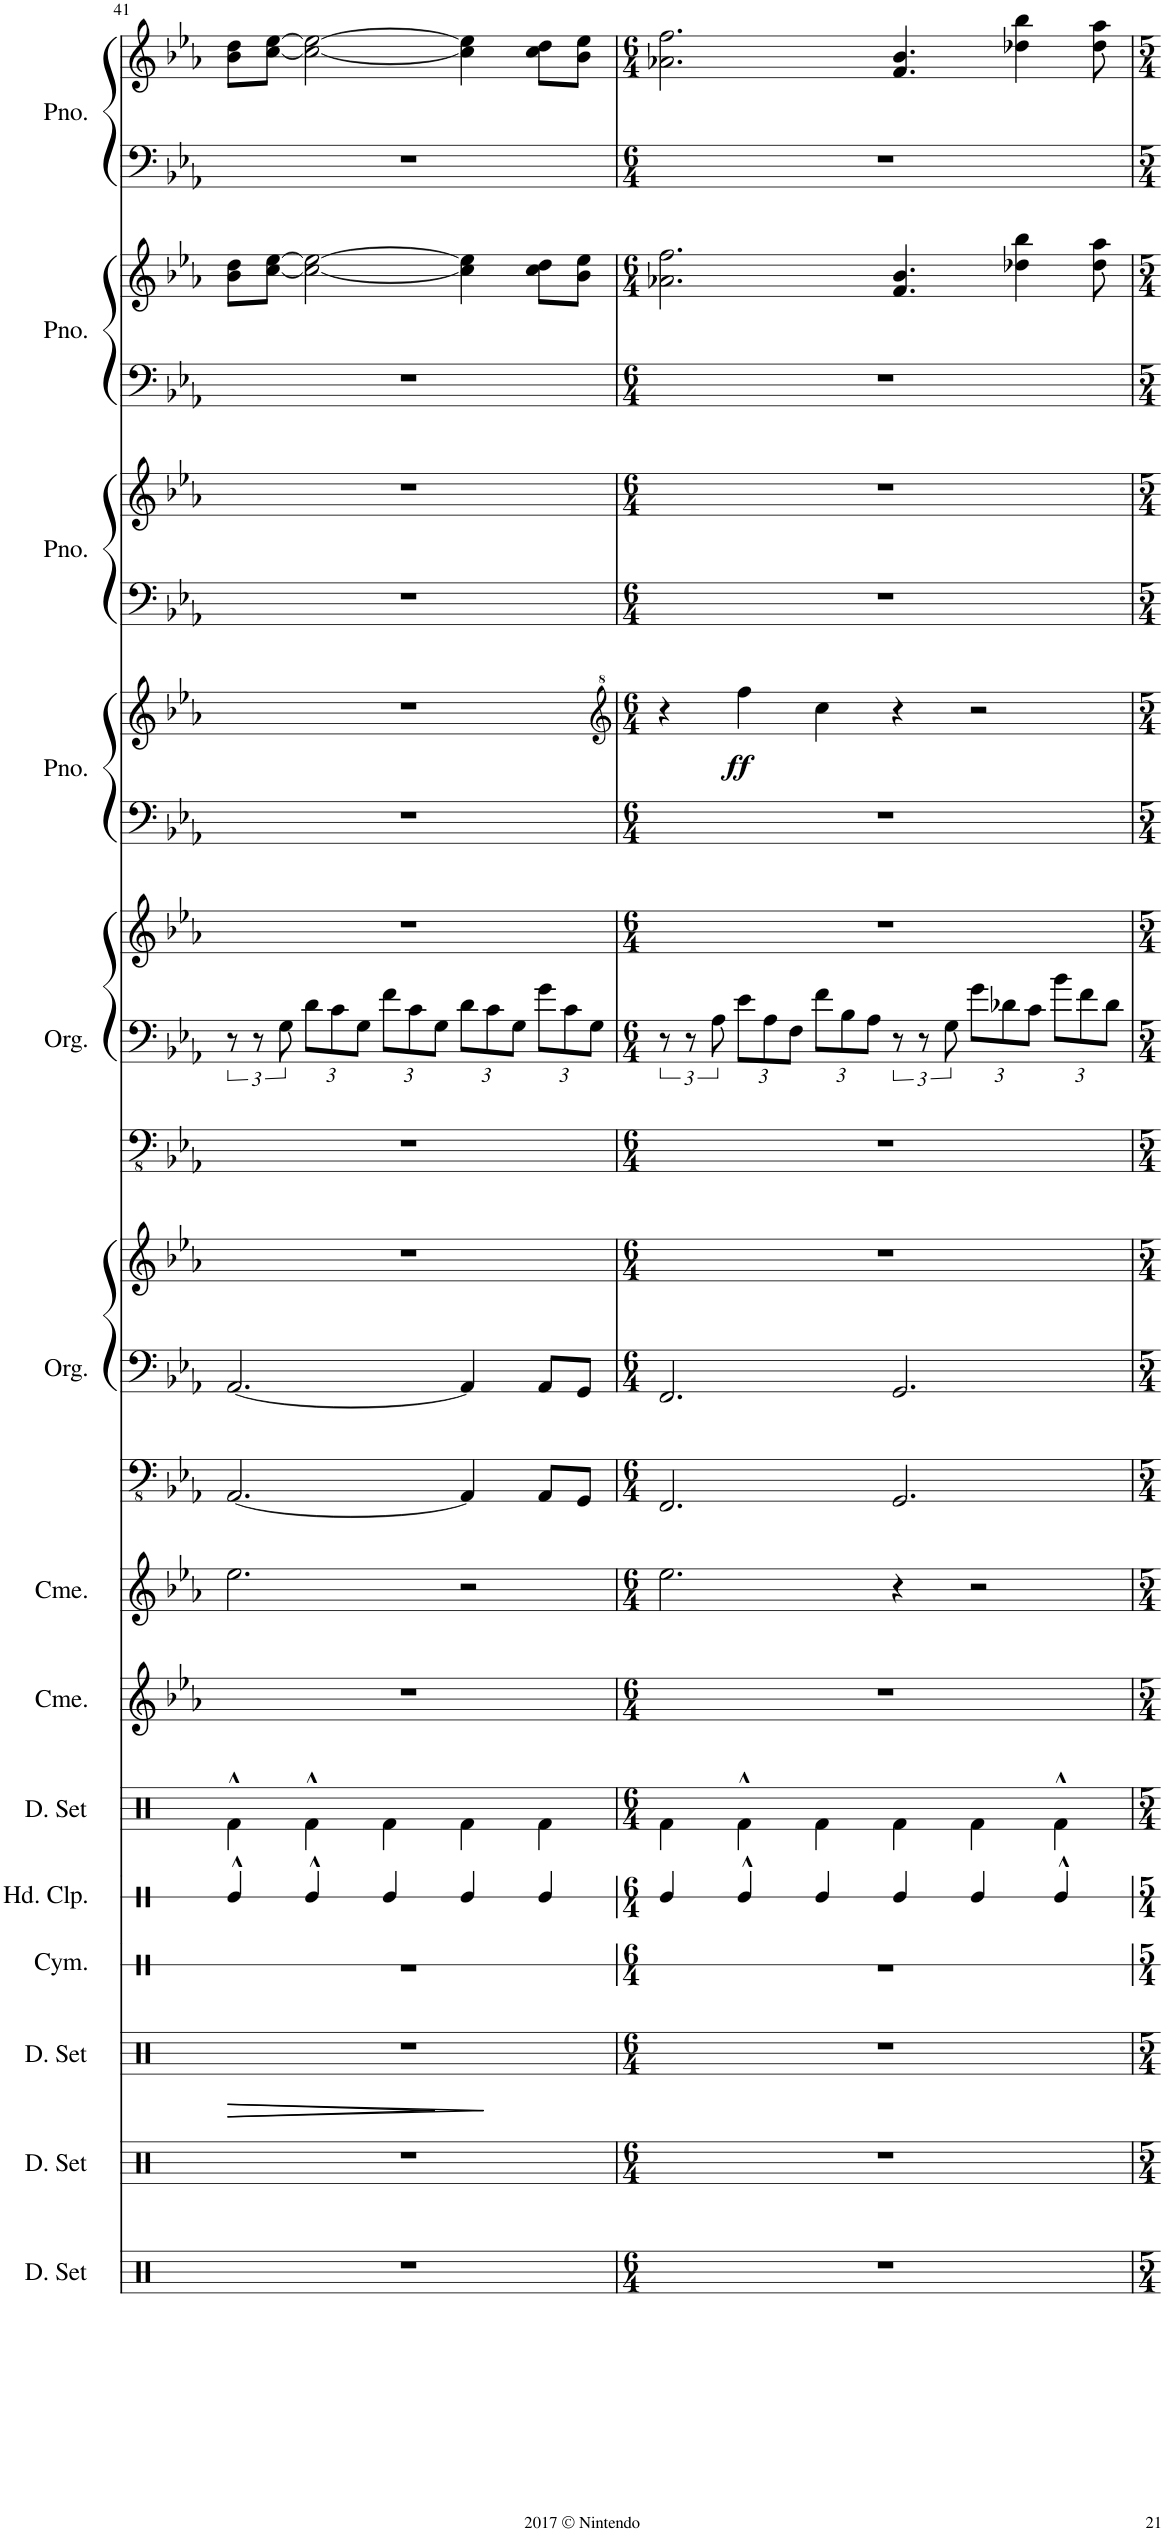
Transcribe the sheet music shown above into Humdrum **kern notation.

**kern	**kern	**kern	**kern	**kern	**kern	**kern	**kern	**kern	**kern	**kern	**kern	**kern	**kern	**kern	**kern	**dynam	**kern	**kern	**kern	**kern	**kern	**kern
*part14	*part13	*part12	*part11	*part10	*part9	*part8	*part7	*part6	*part6	*part6	*part5	*part5	*part5	*part4	*part4	*part4	*part3	*part3	*part2	*part2	*part1	*part1
*staff22	*staff21	*staff20	*staff19	*staff18	*staff17	*staff16	*staff15	*staff14	*staff13	*staff12	*staff11	*staff10	*staff9	*staff8	*staff7	*staff7/8	*staff6	*staff5	*staff4	*staff3	*staff2	*staff1
*I"Drumset	*I"Drumset	*I"Drumset	*I"Cymbal	*I"Hand Clap	*I"Drumset	*I"Chimes	*I"Chimes	*I"Organ	*	*	*I"Organ	*	*	*I"Piano	*	*	*I"Piano	*	*I"Piano	*	*I"Piano	*
*I'D. Set	*I'D. Set	*I'D. Set	*I'Cym.	*I'Hd. Clp.	*I'D. Set	*I'Cme.	*I'Cme.	*I'Org.	*	*	*I'Org.	*	*	*I'Pno.	*	*	*I'Pno.	*	*I'Pno.	*	*I'Pno.	*
!!LO:PB:g=z
*clefX	*clefX	*clefX	*clefX	*clefX	*clefX	*clefG2	*clefG2	*clefFv4	*clefF4	*clefG2	*clefFv4	*clefF4	*clefG2	*clefF4	*clefG2	*	*clefF4	*clefG2	*clefF4	*clefG2	*clefF4	*clefG2
*k[]	*k[]	*k[]	*k[]	*k[]	*k[]	*k[b-e-a-]	*k[b-e-a-]	*k[b-e-a-]	*k[b-e-a-]	*k[b-e-a-]	*k[b-e-a-]	*k[b-e-a-]	*k[b-e-a-]	*k[b-e-a-]	*k[b-e-a-]	*	*k[b-e-a-]	*k[b-e-a-]	*k[b-e-a-]	*k[b-e-a-]	*k[b-e-a-]	*k[b-e-a-]
*M5/4	*M5/4	*M5/4	*M5/4	*M5/4	*M5/4	*M5/4	*M5/4	*M5/4	*M5/4	*M5/4	*M5/4	*M5/4	*M5/4	*M5/4	*M5/4	*	*M5/4	*M5/4	*M5/4	*M5/4	*M5/4	*M5/4
=41	=41	=41	=41	=41	=41	=41	=41	=41	=41	=41	=41	=41	=41	=41	=41	=41	=41	=41	=41	=41	=41	=41
4%5r	4%5r	4%5r	4%5r	4Re^^/	4Rf^^\	4%5r	2.ee-\	[2.AAA-/	[2.AA-/	4%5r	4%5r	12r	4%5r	4%5r	4%5r	.	4%5r	4%5r	4%5r	8b-\ 8dd\L	4%5r	8b-\ 8dd\L
.	.	.	.	.	.	.	.	.	.	.	.	12r	.	.	.	.	.	.	.	.	.	.
.	.	.	.	.	.	.	.	.	.	.	.	.	.	.	.	.	.	.	.	[8cc\ [8ee-\J	.	[8cc\ [8ee-\J
.	.	.	.	.	.	.	.	.	.	.	.	12G\	.	.	.	.	.	.	.	.	.	.
*	*	*	*	*	*	*	*	*	*	*	*	*Xbrackettup	*	*	*	*	*	*	*	*	*	*
.	.	.	.	4Re^^/	4Rf^^\	.	.	.	.	.	.	12d\L	.	.	.	.	.	.	.	2cc\_ 2ee-\_	.	2cc\_ 2ee-\_
.	.	.	.	.	.	.	.	.	.	.	.	12c\	.	.	.	.	.	.	.	.	.	.
.	.	.	.	.	.	.	.	.	.	.	.	12G\J	.	.	.	.	.	.	.	.	.	.
.	.	.	.	4Re/	4Rf\	.	.	.	.	.	.	12f\L	.	.	.	.	.	.	.	.	.	.
.	.	.	.	.	.	.	.	.	.	.	.	12c\	.	.	.	.	.	.	.	.	.	.
.	.	.	.	.	.	.	.	.	.	.	.	12G\J	.	.	.	.	.	.	.	.	.	.
.	.	.	.	4Re/	4Rf\	.	2r	4AAA-/]	4AA-/]	.	.	12d\L	.	.	.	.	.	.	.	4cc\] 4ee-\]	.	4cc\] 4ee-\]
.	.	.	.	.	.	.	.	.	.	.	.	12c\	.	.	.	.	.	.	.	.	.	.
.	.	.	.	.	.	.	.	.	.	.	.	12G\J	.	.	.	.	.	.	.	.	.	.
.	.	.	.	4Re/	4Rf\	.	.	8AAA-/L	8AA-/L	.	.	12g\L	.	.	.	.	.	.	.	8cc\ 8dd\L	.	8cc\ 8dd\L
.	.	.	.	.	.	.	.	.	.	.	.	12c\	.	.	.	.	.	.	.	.	.	.
.	.	.	.	.	.	.	.	8GGG/J	8GG/J	.	.	.	.	.	.	.	.	.	.	8b-\ 8ee-\J	.	8b-\ 8ee-\J
.	.	.	.	.	.	.	.	.	.	.	.	12G\J	.	.	.	.	.	.	.	.	.	.
=42	=42	=42	=42	=42	=42	=42	=42	=42	=42	=42	=42	=42	=42	=42	=42	=42	=42	=42	=42	=42	=42	=42
*	*	*	*	*	*	*	*	*	*	*	*	*	*	*	*clefG^2	*	*	*	*	*	*	*
*M6/4	*M6/4	*M6/4	*M6/4	*M6/4	*M6/4	*M6/4	*M6/4	*M6/4	*M6/4	*M6/4	*M6/4	*M6/4	*M6/4	*M6/4	*M6/4	*	*M6/4	*M6/4	*M6/4	*M6/4	*M6/4	*M6/4
*	*	*	*	*	*	*	*	*	*	*	*	*brackettup	*	*	*	*	*	*	*	*	*	*
1.r	1.r	1.r	1.r	4Re/	4Rf\	1.r	2.ee-\	2.FFF/	2.FF/	1.r	1.r	12r	1.r	1.r	4r	.	1.r	1.r	1.r	2.a-X\ 2.ff\	1.r	2.a-X\ 2.ff\
.	.	.	.	.	.	.	.	.	.	.	.	12r	.	.	.	.	.	.	.	.	.	.
.	.	.	.	.	.	.	.	.	.	.	.	12A-\	.	.	.	.	.	.	.	.	.	.
*	*	*	*	*	*	*	*	*	*	*	*	*Xbrackettup	*	*	*	*	*	*	*	*	*	*
!	!	!	!	!	!	!	!	!	!	!	!	!	!	!	!	!LO:DY:b	!	!	!	!	!	!
.	.	.	.	4Re^^/	4Rf^^\	.	.	.	.	.	.	12e-\L	.	.	4fff\	ff	.	.	.	.	.	.
.	.	.	.	.	.	.	.	.	.	.	.	12A-\	.	.	.	.	.	.	.	.	.	.
.	.	.	.	.	.	.	.	.	.	.	.	12F\J	.	.	.	.	.	.	.	.	.	.
.	.	.	.	4Re/	4Rf\	.	.	.	.	.	.	12f\L	.	.	4ccc\	.	.	.	.	.	.	.
.	.	.	.	.	.	.	.	.	.	.	.	12B-\	.	.	.	.	.	.	.	.	.	.
.	.	.	.	.	.	.	.	.	.	.	.	12A-\J	.	.	.	.	.	.	.	.	.	.
*	*	*	*	*	*	*	*	*	*	*	*	*brackettup	*	*	*	*	*	*	*	*	*	*
.	.	.	.	4Re/	4Rf\	.	4r	2.GGG/	2.GG/	.	.	12r	.	.	4r	.	.	.	.	4.f/ 4.b-/	.	4.f/ 4.b-/
.	.	.	.	.	.	.	.	.	.	.	.	12r	.	.	.	.	.	.	.	.	.	.
.	.	.	.	.	.	.	.	.	.	.	.	12G\	.	.	.	.	.	.	.	.	.	.
*	*	*	*	*	*	*	*	*	*	*	*	*Xbrackettup	*	*	*	*	*	*	*	*	*	*
.	.	.	.	4Re/	4Rf\	.	2r	.	.	.	.	12g\L	.	.	2r	.	.	.	.	.	.	.
.	.	.	.	.	.	.	.	.	.	.	.	12d-X\	.	.	.	.	.	.	.	.	.	.
.	.	.	.	.	.	.	.	.	.	.	.	.	.	.	.	.	.	.	.	4dd-X\ 4bb-\	.	4dd-X\ 4bb-\
.	.	.	.	.	.	.	.	.	.	.	.	12c\J	.	.	.	.	.	.	.	.	.	.
.	.	.	.	4Re^^/	4Rf^^\	.	.	.	.	.	.	12b-\L	.	.	.	.	.	.	.	.	.	.
.	.	.	.	.	.	.	.	.	.	.	.	12f\	.	.	.	.	.	.	.	.	.	.
.	.	.	.	.	.	.	.	.	.	.	.	.	.	.	.	.	.	.	.	8dd-\ 8aa-\	.	8dd-\ 8aa-\
.	.	.	.	.	.	.	.	.	.	.	.	12d-\J	.	.	.	.	.	.	.	.	.	.
=	=	=	=	=	=	=	=	=	=	=	=	=	=	=	=	=	=	=	=	=	=	=
*-	*-	*-	*-	*-	*-	*-	*-	*-	*-	*-	*-	*-	*-	*-	*-	*-	*-	*-	*-	*-	*-	*-
